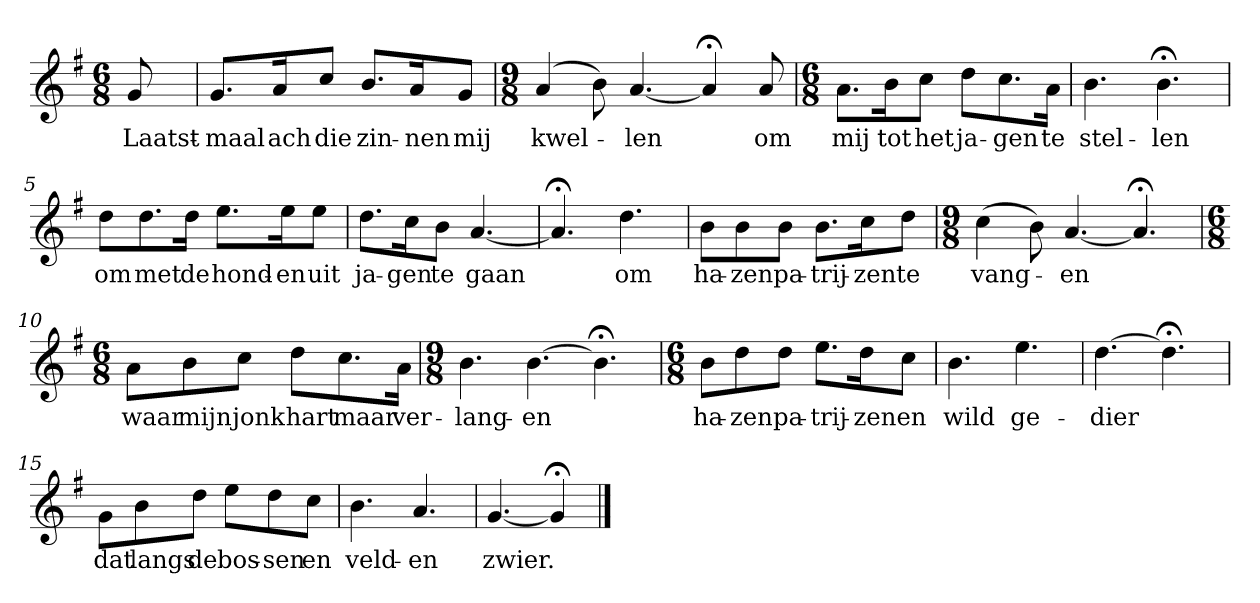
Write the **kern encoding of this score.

**kern	**text
*part1	*part1
*staff1	*staff1
*k[f#]	*
*G:	*
*M6/8	*
*MM120	*
=	=
8g	Laatst-
=1	=1
8.gL	-maal
16aK	ach
8ccJ	die
8.bL	zin-
16aK	-nen
8gJ	mij
=2	=2
*M9/8	*
(4a	kwel-
8b)	.
[4.a	-len
4a;<]	.
8a	om
=3	=3
*M6/8	*
8.aL	mij
16bK	tot
8ccJ	het
8ddL	ja-
8.cc	-gen
16aJk	te
=4	=4
4.b	stel-
4.b;<	-len
=5	=5
8ddL	om
8.dd	met
16ddJk	de
8.eeL	hond-
16eeK	-en
8eeJ	uit
=6	=6
8.ddL	ja-
16ccK	-gen
8bJ	te
[4.a	gaan
=7	=7
4.a;<]	.
4.dd	om
=8	=8
8bL	ha-
8b	-zen
8bJ	pa-
8.bL	-trij-
16ccK	-zen
8ddJ	te
=9	=9
*M9/8	*
(4cc	vang-
8b)	.
[4.a	-en
4.a;<]	.
=10	=10
*M6/8	*
8aL	waar
8b	mijn
8ccJ	jonk
8ddL	hart
8.cc	maar
16aJk	ver-
=11	=11
*M9/8	*
4.b	-lang-
[4.b	-en
4.b;<]	.
=12	=12
*M6/8	*
8bL	ha-
8dd	-zen
8ddJ	pa-
8.eeL	-trij-
16ddK	-zen
8ccJ	en
=13	=13
4.b	wild
4.ee	ge-
=14	=14
[4.dd	-dier
4.dd;<]	.
=15	=15
8gL	dat
8b	langs
8ddJ	de
8eeL	bos-
8dd	-sen
8ccJ	en
=16	=16
4.b	veld-
4.a	-en
=17	=17
[4.g	zwier.
4g;<]	.
==	==
*-	*-
